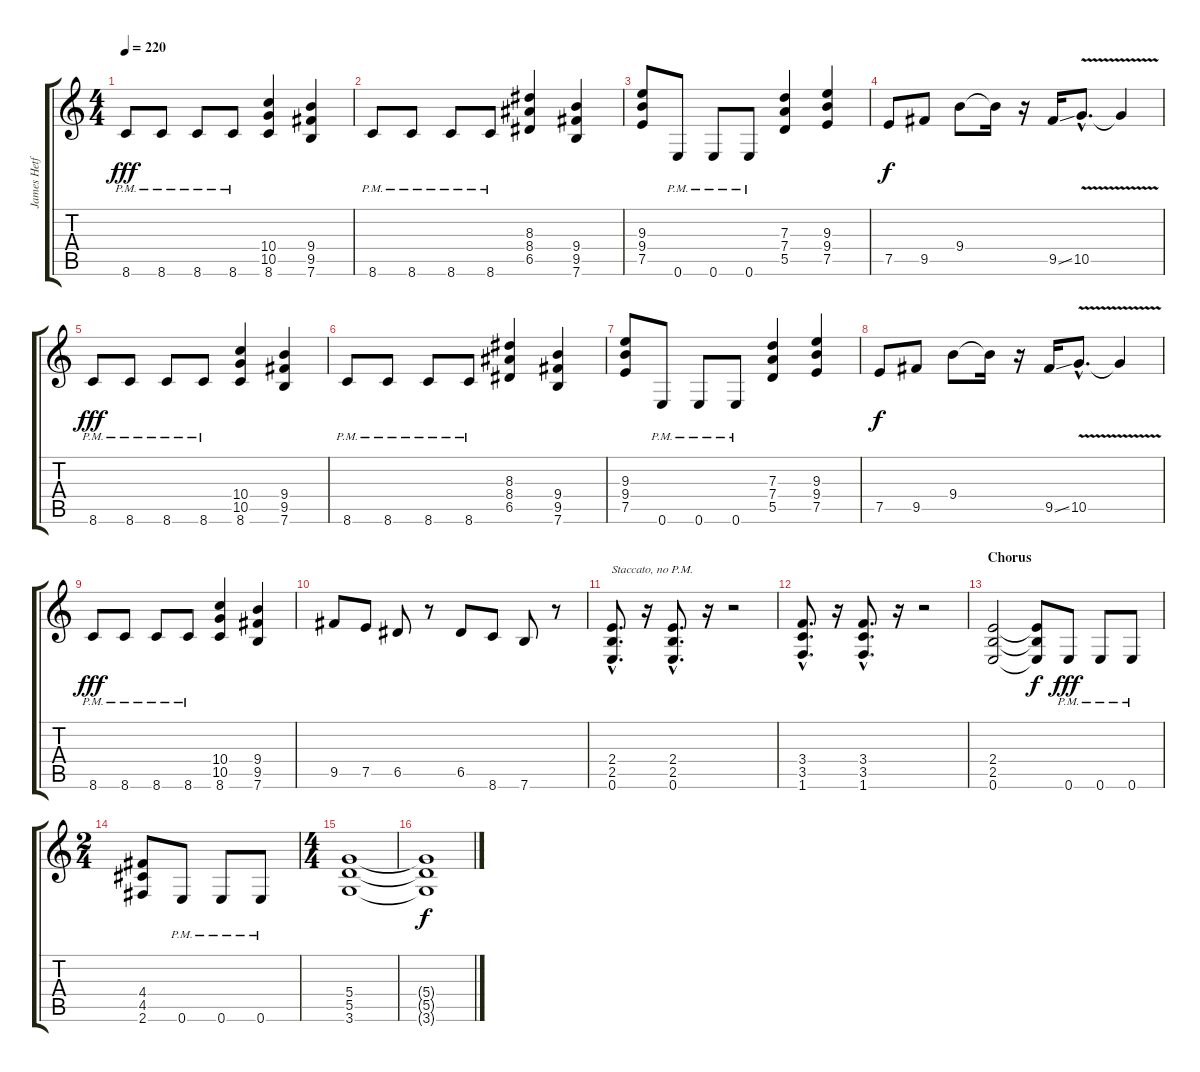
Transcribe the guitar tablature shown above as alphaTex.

\track ("James Hetfield" "James Hetf") {instrument distortionguitar}
\staff {score tabs}
\tuning (E4 B3 G3 D3 A2 E2) {hide}
\ts (4 4)
\tempo 220
\clef g2
\ks c
8.6{pm}.8{dy fff} 8.6{pm}.8 8.6{pm}.8 8.6{pm}.8 (10.4 10.5 8.6).4 (9.4 9.5 7.6).4 |
8.6{pm}.8 8.6{pm}.8 8.6{pm}.8 8.6{pm}.8 (8.3 8.4 6.5).4 (9.4 9.5 7.6).4 |
(9.3 9.4 7.5).8 0.6{pm}.8 0.6{pm}.8 0.6{pm}.8 (7.3 7.4 5.5).4 (9.3 9.4 7.5).4 |
7.5.8{dy f} 9.5.8 9.4.8 9.4{t}.16 r.16 9.5{ss}.16 10.5{v hac}.8{d} 10.5{t}.4 |
8.6{pm}.8{dy fff} 8.6{pm}.8 8.6{pm}.8 8.6{pm}.8 (10.4 10.5 8.6).4 (9.4 9.5 7.6).4 |
8.6{pm}.8 8.6{pm}.8 8.6{pm}.8 8.6{pm}.8 (8.3 8.4 6.5).4 (9.4 9.5 7.6).4 |
(9.3 9.4 7.5).8 0.6{pm}.8 0.6{pm}.8 0.6{pm}.8 (7.3 7.4 5.5).4 (9.3 9.4 7.5).4 |
7.5.8{dy f} 9.5.8 9.4.8 9.4{t}.16 r.16 9.5{ss}.16 10.5{v hac}.8{d} 10.5{t}.4 |
8.6{pm}.8{dy fff} 8.6{pm}.8 8.6{pm}.8 8.6{pm}.8 (10.4 10.5 8.6).4 (9.4 9.5 7.6).4 |
9.5.8 7.5.8 6.5.8 r.8 6.5.8 8.6.8 7.6.8 r.8 |
(2.4{hac} 2.5{hac} 0.6{hac}).8{d txt "Staccato, no P.M."} r.16 (2.4{hac} 2.5{hac} 0.6{hac}).8{d} r.16 r.2 |
(3.4{hac} 3.5{hac} 1.6{hac}).8{d} r.16 (3.4{hac} 3.5{hac} 1.6{hac}).8{d} r.16 r.2 |
\section ("" "Chorus")
(2.4 2.5 0.6).2 (2.4{t} 2.5{t} 0.6{t}).8{dy f} 0.6{pm}.8{dy fff} 0.6{pm}.8 0.6{pm}.8 |
\ts (2 4)
(4.4 4.5 2.6).8 0.6{pm}.8 0.6{pm}.8 0.6{pm}.8 |
\ts (4 4)
(5.4 5.5 3.6).1 |
(5.4{t} 5.5{t} 3.6{t}).1{dy f}
